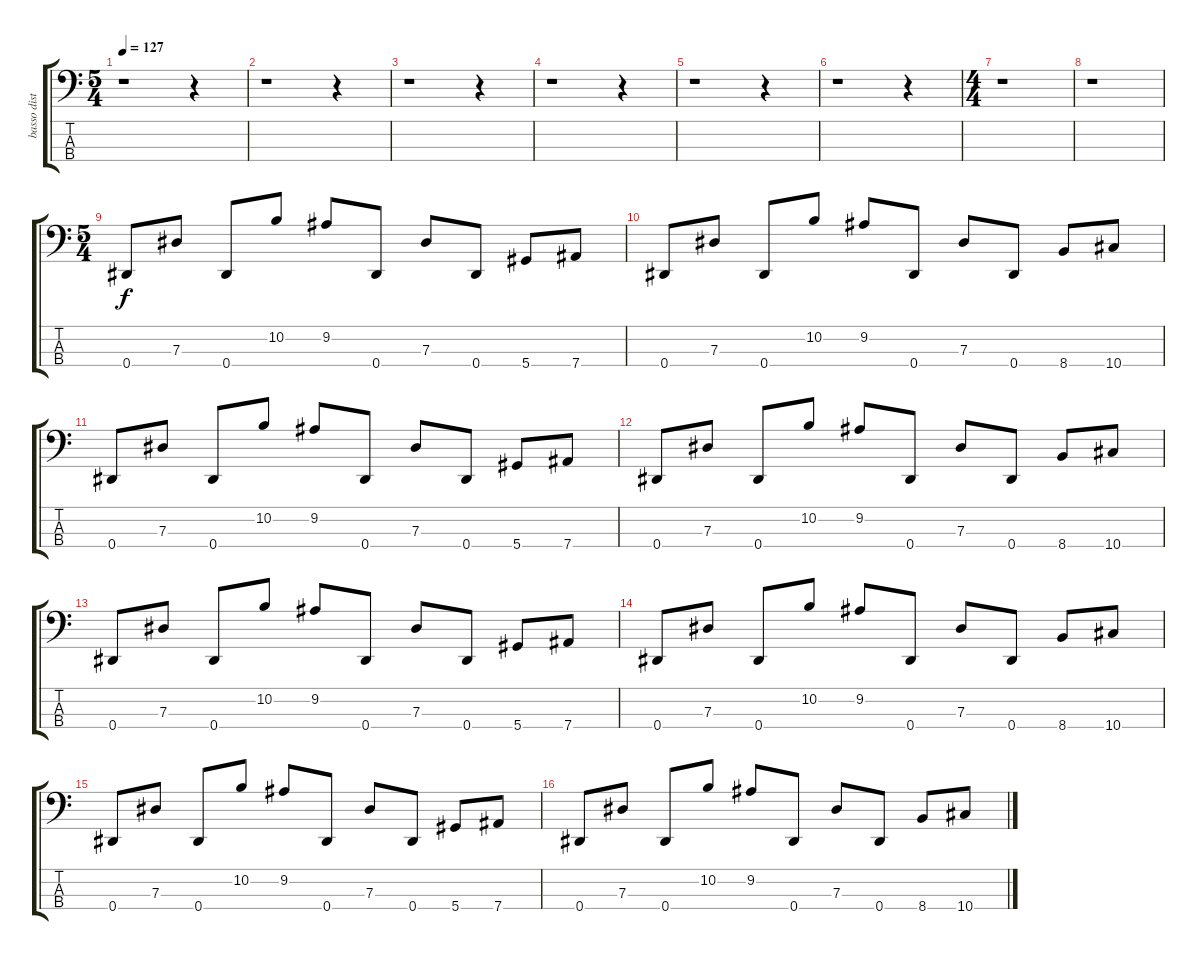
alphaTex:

\track ("basso distorto" "basso dist") {instrument overdrivenguitar}
\staff {score tabs}
\tuning (Gb2 Db2 Ab1 Eb1) {hide}
\ts (5 4)
\tempo 127
\clef f4
\ks c
r.1{dy f instrument overdrivenguitar} r.4 |
r.1 r.4 |
r.1 r.4 |
r.1 r.4 |
r.1 r.4 |
r.1 r.4 |
\ts (4 4)
r.1 |
r.1 |
\ts (5 4)
0.4.8 7.3.8 0.4.8 10.2.8 9.2.8 0.4.8 7.3.8 0.4.8 5.4.8 7.4.8 |
0.4.8 7.3.8 0.4.8 10.2.8 9.2.8 0.4.8 7.3.8 0.4.8 8.4.8 10.4.8 |
0.4.8 7.3.8 0.4.8 10.2.8 9.2.8 0.4.8 7.3.8 0.4.8 5.4.8 7.4.8 |
0.4.8 7.3.8 0.4.8 10.2.8 9.2.8 0.4.8 7.3.8 0.4.8 8.4.8 10.4.8 |
0.4.8 7.3.8 0.4.8 10.2.8 9.2.8 0.4.8 7.3.8 0.4.8 5.4.8 7.4.8 |
0.4.8 7.3.8 0.4.8 10.2.8 9.2.8 0.4.8 7.3.8 0.4.8 8.4.8 10.4.8 |
0.4.8 7.3.8 0.4.8 10.2.8 9.2.8 0.4.8 7.3.8 0.4.8 5.4.8 7.4.8 |
0.4.8 7.3.8 0.4.8 10.2.8 9.2.8 0.4.8 7.3.8 0.4.8 8.4.8 10.4.8
